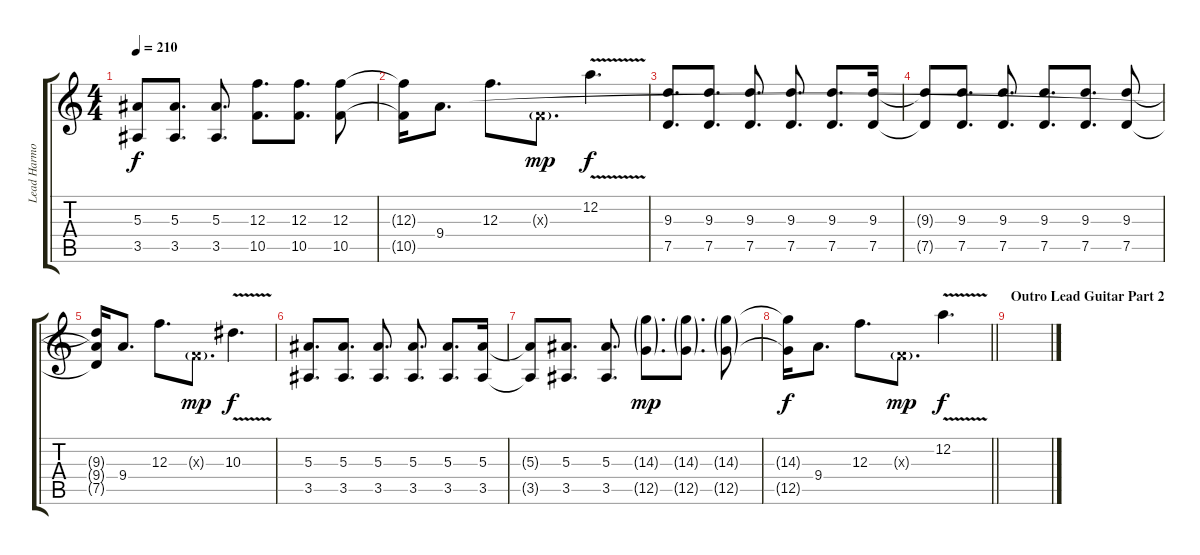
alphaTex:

\track ("Lead Harmony" "Lead Harmo") {instrument distortionguitar}
\staff {score tabs}
\tuning (D4 A3 F3 C3 G2 C2) {hide}
\ts (4 4)
\tempo 210
\clef g2
\ks c
(5.3{t} 3.5{t}).8{dy f} (5.3 3.5).8{d} (5.3 3.5).8{d} (12.3 10.5).8{d} (12.3 10.5).8{d} (12.3 10.5).8 |
(12.3{t} 10.5{t}).16 9.4.8{d} 12.3.8{d} 0.3{g x}.8{d dy mp} 12.2{v}.4{d dy f} |
(9.3 7.5).8{d} (9.3 7.5).8{d} (9.3 7.5).8{d} (9.3 7.5).8{d} (9.3 7.5).8{d} (9.3 7.5).16 |
(9.3{t} 7.5{t}).8 (9.3 7.5).8{d} (9.3 7.5).8{d} (9.3 7.5).8{d} (9.3 7.5).8{d} (9.3 7.5).8 |
(9.3{t} 9.4{t} 7.5{t}).16 9.4.8{d} 12.3.8{d} 0.3{g x}.8{d dy mp} 10.3{v}.4{d dy f} |
(5.3 3.5).8{d} (5.3 3.5).8{d} (5.3 3.5).8{d} (5.3 3.5).8{d} (5.3 3.5).8{d} (5.3 3.5).16 |
(5.3{t} 3.5{t}).8 (5.3 3.5).8{d} (5.3 3.5).8{d} (14.3{g} 12.5{g}).8{d dy mp} (14.3{g} 12.5{g}).8{d} (14.3{g} 12.5{g}).8 |
\barLineRight lightlight
(14.3{t} 12.5{t}).16{dy f} 9.4.8{d} 12.3.8{d} 0.3{g x}.8{d dy mp} 12.2{v}.4{d dy f} |
\section ("" "Outro Lead Guitar Part 2")
